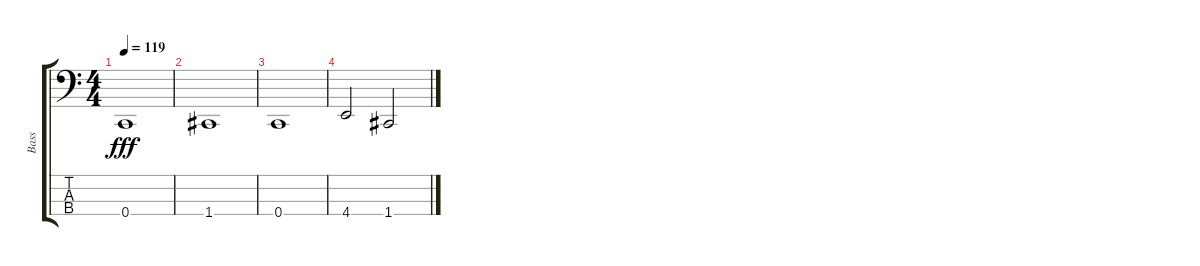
\track ("Bass" "Bass") {instrument electricbassfinger}
\staff {score tabs}
\tuning (Eb2 Bb1 F1 C1) {hide}
\ts (4 4)
\tempo 119
\clef f4
\ks c
0.4.1{dy fff} |
1.4.1 |
0.4.1{volume 3} |
4.4.2 1.4.2
